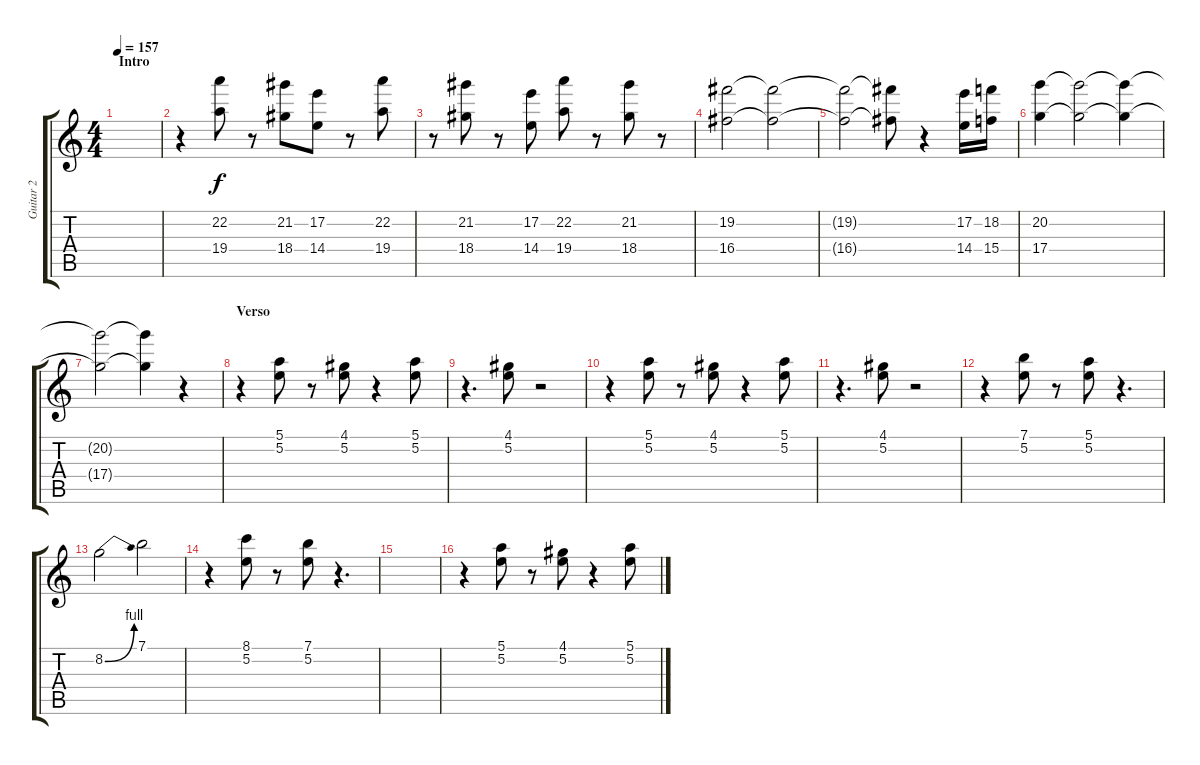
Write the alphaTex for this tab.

\track ("Guitar 2" "Guitar 2") {instrument distortionguitar}
\staff {score tabs}
\tuning (E4 B3 G3 D3 A2 E2) {hide}
\ts (4 4)
\section ("" "Intro")
\tempo 157
\clef g2
\ks c
|
r.4 (22.2 19.4).8 r.8 (21.2 18.4).8 (17.2 14.4).8 r.8 (22.2 19.4).8 |
r.8 (21.2 18.4).8 r.8 (17.2 14.4).8 (22.2 19.4).8 r.8 (21.2 18.4).8 r.8 |
(19.2 16.4).2 (19.2{t} 16.4{t}).2 |
(19.2{t} 16.4{t}).2 (19.2{t} 16.4{t}).8 r.4 (17.2 14.4).16 (18.2 15.4).16 |
(20.2 17.4).4 (20.2{t} 17.4{t}).2 (20.2{t} 17.4{t}).4 |
(20.2{t} 17.4{t}).2 (20.2{t} 17.4{t}).4 r.4 |
\section ("" "Verso")
r.4 (5.1 5.2).8 r.8 (4.1 5.2).8 r.4 (5.1 5.2).8 |
r.4{d} (4.1 5.2).8 r.2 |
r.4 (5.1 5.2).8 r.8 (4.1 5.2).8 r.4 (5.1 5.2).8 |
r.4{d} (4.1 5.2).8 r.2 |
r.4 (7.1 5.2).8 r.8 (5.1 5.2).8 r.4{d} |
8.2{be (bend 0 0 60 4)}.2 7.1.2 |
r.4 (8.1 5.2).8 r.8 (7.1 5.2).8 r.4{d} |
|
r.4 (5.1 5.2).8 r.8 (4.1 5.2).8 r.4 (5.1 5.2).8
